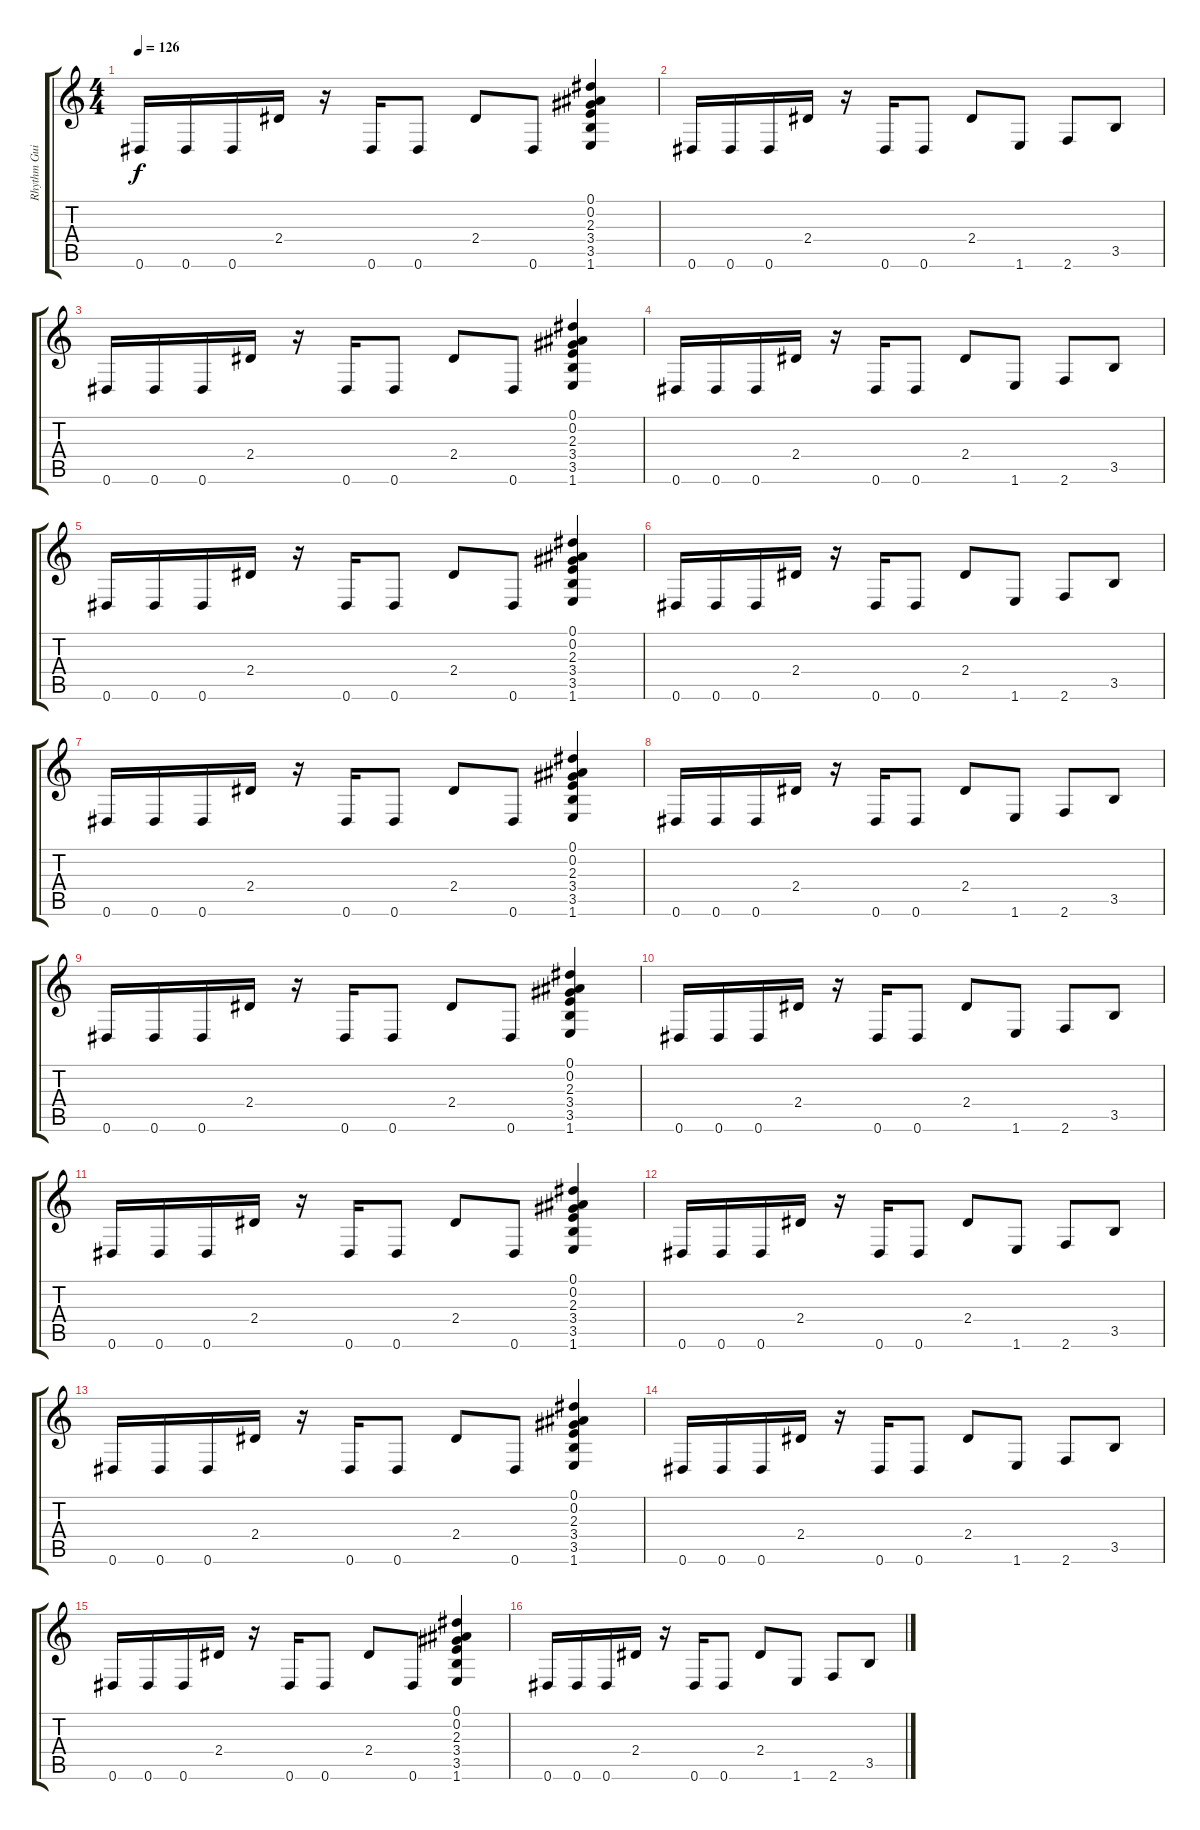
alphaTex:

\track ("Rhythm Guitar 2" "Rhythm Gui") {instrument distortionguitar}
\staff {score tabs}
\tuning (Eb4 Bb3 Gb3 Db3 Ab2 Eb2) {hide}
\ts (4 4)
\tempo 126
\clef g2
\ks c
0.6.16{dy f} 0.6.16 0.6.16 2.4.16 r.16 0.6.16 0.6.8 2.4.8 0.6.8 (0.1 0.2 2.3 3.4 3.5 1.6).4 |
0.6.16 0.6.16 0.6.16 2.4.16 r.16 0.6.16 0.6.8 2.4.8 1.6.8 2.6.8 3.5.8 |
0.6.16 0.6.16 0.6.16 2.4.16 r.16 0.6.16 0.6.8 2.4.8 0.6.8 (0.1 0.2 2.3 3.4 3.5 1.6).4 |
0.6.16 0.6.16 0.6.16 2.4.16 r.16 0.6.16 0.6.8 2.4.8 1.6.8 2.6.8 3.5.8 |
0.6.16 0.6.16 0.6.16 2.4.16 r.16 0.6.16 0.6.8 2.4.8 0.6.8 (0.1 0.2 2.3 3.4 3.5 1.6).4 |
0.6.16 0.6.16 0.6.16 2.4.16 r.16 0.6.16 0.6.8 2.4.8 1.6.8 2.6.8 3.5.8 |
0.6.16 0.6.16 0.6.16 2.4.16 r.16 0.6.16 0.6.8 2.4.8 0.6.8 (0.1 0.2 2.3 3.4 3.5 1.6).4 |
0.6.16 0.6.16 0.6.16 2.4.16 r.16 0.6.16 0.6.8 2.4.8 1.6.8 2.6.8 3.5.8 |
0.6.16 0.6.16 0.6.16 2.4.16 r.16 0.6.16 0.6.8 2.4.8 0.6.8 (0.1 0.2 2.3 3.4 3.5 1.6).4 |
0.6.16 0.6.16 0.6.16 2.4.16 r.16 0.6.16 0.6.8 2.4.8 1.6.8 2.6.8 3.5.8 |
0.6.16 0.6.16 0.6.16 2.4.16 r.16 0.6.16 0.6.8 2.4.8 0.6.8 (0.1 0.2 2.3 3.4 3.5 1.6).4 |
0.6.16 0.6.16 0.6.16 2.4.16 r.16 0.6.16 0.6.8 2.4.8 1.6.8 2.6.8 3.5.8 |
0.6.16 0.6.16 0.6.16 2.4.16 r.16 0.6.16 0.6.8 2.4.8 0.6.8 (0.1 0.2 2.3 3.4 3.5 1.6).4 |
0.6.16 0.6.16 0.6.16 2.4.16 r.16 0.6.16 0.6.8 2.4.8 1.6.8 2.6.8 3.5.8 |
0.6.16 0.6.16 0.6.16 2.4.16 r.16 0.6.16 0.6.8 2.4.8 0.6.8 (0.1 0.2 2.3 3.4 3.5 1.6).4 |
0.6.16 0.6.16 0.6.16 2.4.16 r.16 0.6.16 0.6.8 2.4.8 1.6.8 2.6.8 3.5.8
